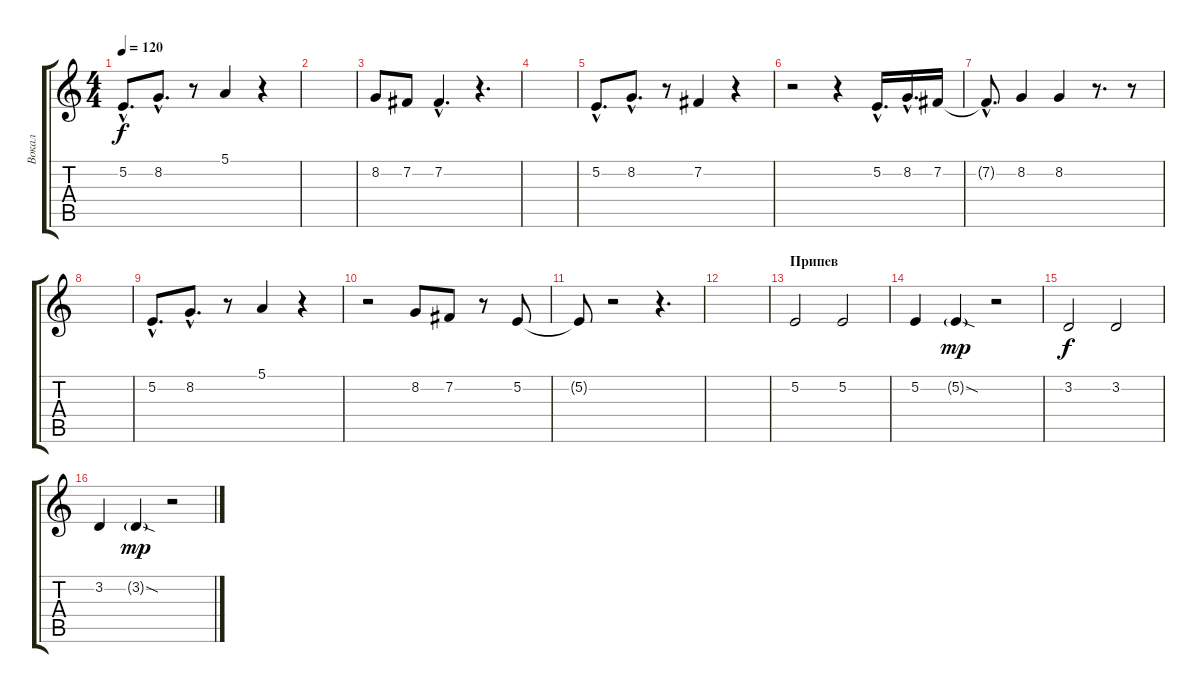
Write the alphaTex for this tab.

\track ("Вокал" "Вокал") {instrument choiraahs}
\staff {score tabs}
\tuning (E4 B3 G3 D3 A2 E2) {hide}
\ts (4 4)
\tempo 120
\clef g2
\ks c
5.2{hac}.8{d dy f} 8.2{hac}.8{d} r.8 5.1.4 r.4 |
|
8.2.8 7.2.8 7.2{hac}.4{d} r.4{d} |
|
5.2{hac}.8{d} 8.2{hac}.8{d} r.8 7.2.4 r.4 |
r.2 r.4 5.2{hac}.16{d} 8.2{hac}.16{d} 7.2.16 |
7.2{hac t}.8{d} 8.2.4 8.2.4 r.8{d} r.8 |
|
5.2{hac}.8{d} 8.2{hac}.8{d} r.8 5.1.4 r.4 |
r.2 8.2.8 7.2.8 r.8 5.2.8 |
5.2{t}.8 r.2 r.4{d} |
|
\section ("" "Припев")
5.2.2 5.2.2 |
5.2.4 5.2{sod g}.4{dy mp} r.2 |
3.2.2{dy f} 3.2.2 |
3.2.4 3.2{sod g}.4{dy mp} r.2
